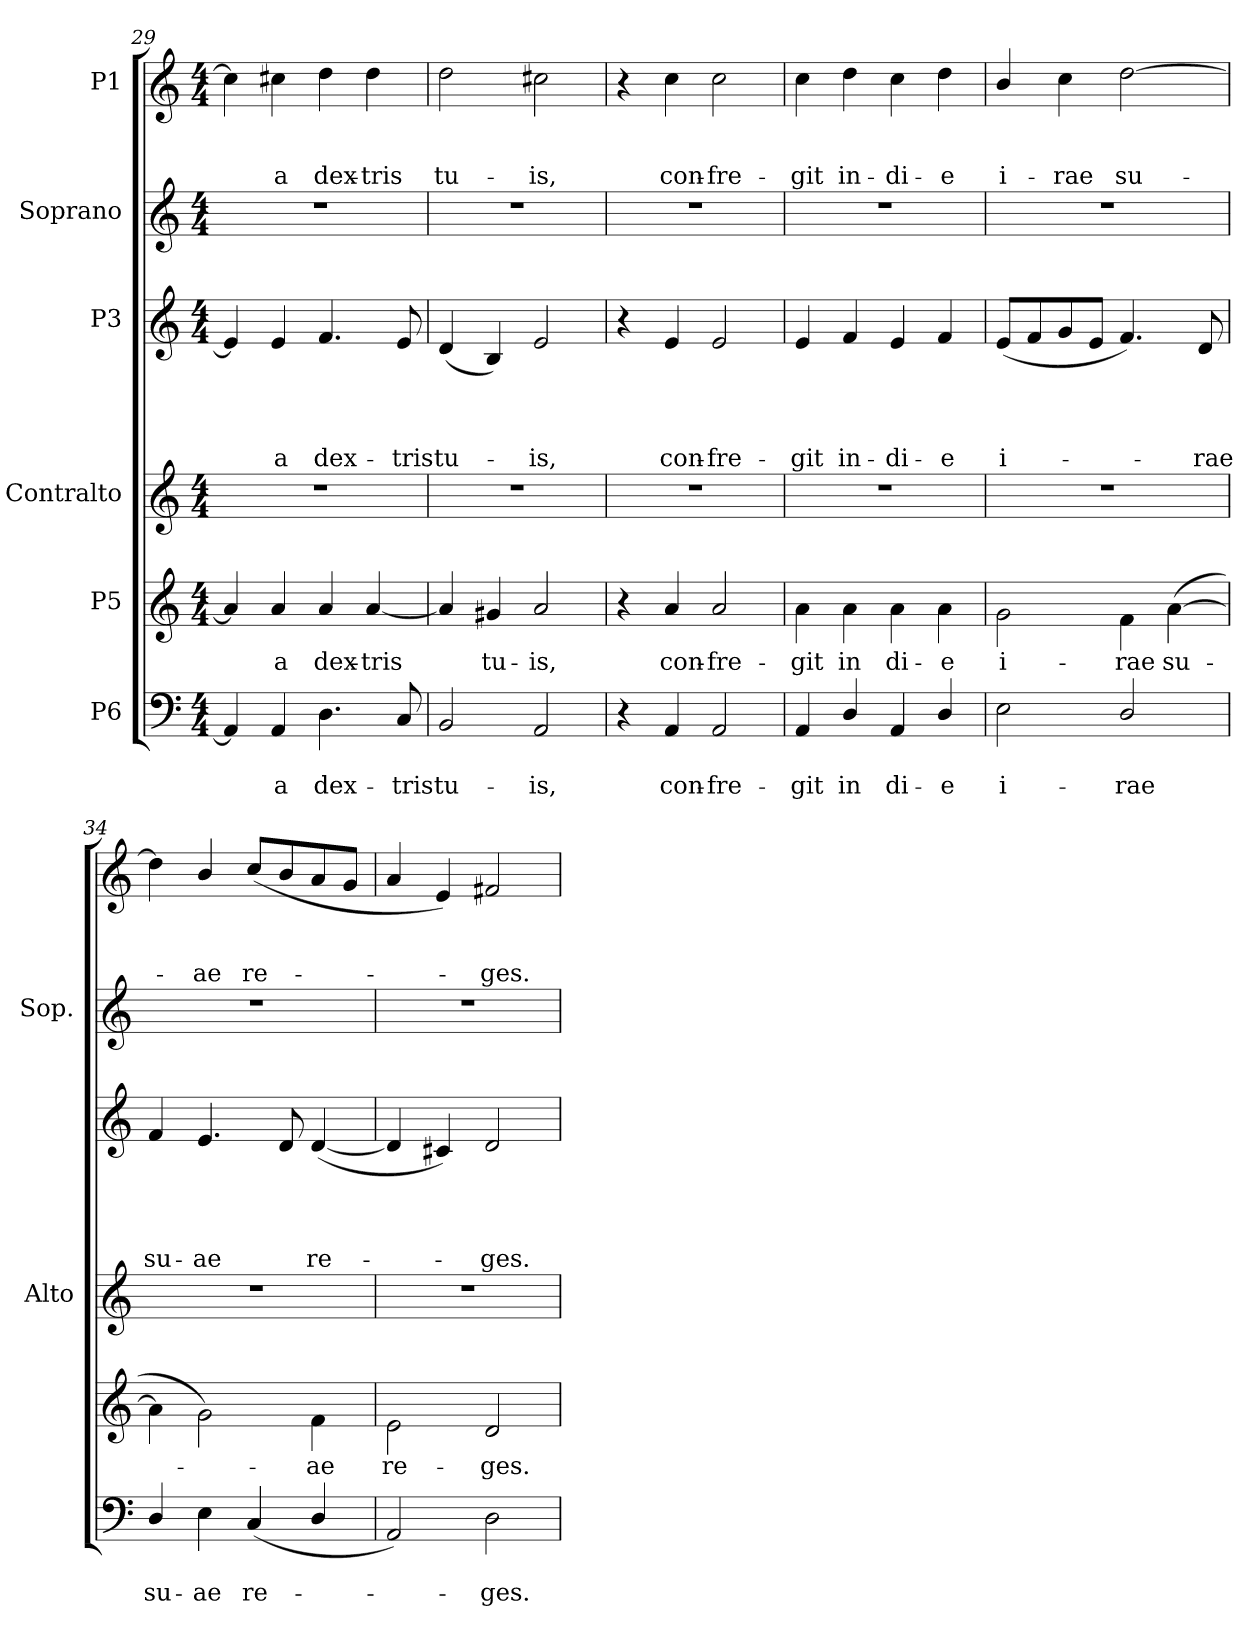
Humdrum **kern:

**kern	**text	**text	**kern	**text	**kern	**kern	**text	**text	**text	**text	**kern	**kern	**text	**text	**text
*part6	*part6	*part6	*part5	*part5	*part4	*part3	*part3	*part3	*part3	*part3	*part2	*part1	*part1	*part1	*part1
*staff6	*staff6	*staff6	*staff5	*staff5	*staff4	*staff3	*staff3	*staff3	*staff3	*staff3	*staff2	*staff1	*staff1	*staff1	*staff1
*I"P6	*	*	*I"P5	*	*I"Contralto	*I"P3	*	*	*	*	*I"Soprano	*I"P1	*	*	*
*	*	*	*	*	*I'Alto	*	*	*	*	*	*I'Sop.	*	*	*	*
*clefF4	*	*	*clefG2	*	*clefG2	*clefG2	*	*	*	*	*clefG2	*clefG2	*	*	*
*	*	*	*ITrd7c12	*	*	*	*	*	*	*	*	*	*	*	*
*k[]	*	*	*k[]	*	*k[]	*k[]	*	*	*	*	*k[]	*k[]	*	*	*
*C:	*	*	*C:	*	*C:	*C:	*	*	*	*	*C:	*C:	*	*	*
*M4/4	*	*	*M4/4	*	*M4/4	*M4/4	*	*	*	*	*M4/4	*M4/4	*	*	*
=29	=29	=29	=29	=29	=29	=29	=29	=29	=29	=29	=29	=29	=29	=29	=29
4AA/]	.	.	4A/]	.	1r	4e/]	.	.	.	.	1r	4cc#\]	.	.	.
!	!	!LO:LY:b	!	!LO:LY:b	!	!	!	!	!	!LO:LY:b	!	!	!	!	!LO:LY:b
4AA/	.	a	4A/	a	.	4e/	.	.	.	a	.	4cc#X\	.	.	a
!	!	!LO:LY:b	!	!LO:LY:b	!	!	!	!	!	!LO:LY:b	!	!	!	!	!LO:LY:b
4.D\	.	dex-	4A/	dex-	.	4.f/	.	.	.	dex-	.	4dd\	.	.	dex-
!	!	!	!	!LO:LY:b	!	!	!	!	!	!	!	!	!	!	!LO:LY:b
.	.	.	[<4A/	-tris	.	.	.	.	.	.	.	4dd\	.	.	-tris
!	!	!LO:LY:b	!	!	!	!	!	!	!	!LO:LY:b	!	!	!	!	!
8C/	.	-tris	.	.	.	8e/	.	.	.	-tris	.	.	.	.	.
=30	=30	=30	=30	=30	=30	=30	=30	=30	=30	=30	=30	=30	=30	=30	=30
!	!	!LO:LY:b	!	!	!	!	!	!	!	!LO:LY:b	!	!	!	!	!LO:LY:b
2BB/	.	tu-	4A/]	.	1r	(<4d/	.	.	.	tu-	1r	2dd\	.	.	tu-
!	!	!	!	!LO:LY:b	!	!	!	!	!	!	!	!	!	!	!
.	.	.	4G#X/	tu-	.	4B/)	.	.	.	.	.	.	.	.	.
!	!	!LO:LY:b	!	!LO:LY:b	!	!	!	!	!	!LO:LY:b	!	!	!	!	!LO:LY:b
2AA/	.	-is,	2A/	-is,	.	2e/	.	.	.	-is,	.	2cc#X\	.	.	-is,
!!LO:LB:g=z
=31	=31	=31	=31	=31	=31	=31	=31	=31	=31	=31	=31	=31	=31	=31	=31
4r	.	.	4r	.	1r	4r	.	.	.	.	1r	4r	.	.	.
!	!	!LO:LY:b	!	!LO:LY:b	!	!	!	!	!	!LO:LY:b	!	!	!	!	!LO:LY:b
4AA/	.	con-	4A/	con-	.	4e/	.	.	.	con-	.	4cc\	.	.	con-
!	!	!LO:LY:b	!	!LO:LY:b	!	!	!	!	!	!LO:LY:b	!	!	!	!	!LO:LY:b
2AA/	.	-fre-	2A/	-fre-	.	2e/	.	.	.	-fre-	.	2cc\	.	.	-fre-
=32	=32	=32	=32	=32	=32	=32	=32	=32	=32	=32	=32	=32	=32	=32	=32
!	!	!LO:LY:b	!	!LO:LY:b	!	!	!	!	!	!LO:LY:b	!	!	!	!	!LO:LY:b
4AA/	.	-git	4A\	-git	1r	4e/	.	.	.	-git	1r	4cc\	.	.	-git
!	!	!LO:LY:b	!	!LO:LY:b	!	!	!	!	!	!LO:LY:b	!	!	!	!	!LO:LY:b
4D/	.	in	4A\	in	.	4f/	.	.	.	in-	.	4dd\	.	.	in-
!	!	!LO:LY:b	!	!LO:LY:b	!	!	!	!	!	!LO:LY:b	!	!	!	!	!LO:LY:b
4AA/	.	di-	4A\	di-	.	4e/	.	.	.	-di-	.	4cc\	.	.	-di-
!	!	!LO:LY:b	!	!LO:LY:b	!	!	!	!	!	!LO:LY:b	!	!	!	!	!LO:LY:b
4D/	.	-e	4A\	-e	.	4f/	.	.	.	-e	.	4dd\	.	.	-e
=33	=33	=33	=33	=33	=33	=33	=33	=33	=33	=33	=33	=33	=33	=33	=33
!	!	!LO:LY:b	!	!LO:LY:b	!	!	!	!	!	!LO:LY:b	!	!	!	!	!LO:LY:b
2E\	.	i-	2G\	i-	1r	(<8e/L	.	.	.	i-	1r	4b/	.	.	i-
.	.	.	.	.	.	8f/	.	.	.	.	.	.	.	.	.
!	!	!	!	!	!	!	!	!	!	!	!	!	!	!	!LO:LY:b
.	.	.	.	.	.	8g/	.	.	.	.	.	4cc\	.	.	-rae
.	.	.	.	.	.	8e/J	.	.	.	.	.	.	.	.	.
!	!	!LO:LY:b	!	!LO:LY:b	!	!	!	!	!	!	!	!	!	!	!LO:LY:b
2D/	.	-rae	4F\	-rae	.	4.f/)	.	.	.	.	.	[>2dd\	.	.	su-
!	!	!	!	!LO:LY:b	!	!	!	!	!	!	!	!	!	!	!
.	.	.	(>[>4A\	su-	.	.	.	.	.	.	.	.	.	.	.
!	!	!	!	!	!	!	!	!	!	!LO:LY:b	!	!	!	!	!
.	.	.	.	.	.	8d/	.	.	.	-rae	.	.	.	.	.
=34	=34	=34	=34	=34	=34	=34	=34	=34	=34	=34	=34	=34	=34	=34	=34
!	!	!LO:LY:b	!	!	!	!	!	!	!	!LO:LY:b	!	!	!	!	!
4D/	.	su-	4A\]	.	1r	4f/	.	.	.	su-	1r	4dd\]	.	.	.
!	!	!LO:LY:b	!	!	!	!	!	!	!	!LO:LY:b	!	!	!	!	!LO:LY:b
4E\	.	-ae	2G\)	.	.	4.e/	.	.	.	-ae	.	4b/	.	.	-ae
!	!	!LO:LY:b	!	!	!	!	!	!	!	!	!	!	!	!	!LO:LY:b
(<4C/	.	re-	.	.	.	.	.	.	.	.	.	(<8cc/L	.	.	re-
.	.	.	.	.	.	8d/	.	.	.	.	.	8b/	.	.	.
!	!	!	!	!LO:LY:b	!	!	!	!	!	!LO:LY:b	!	!	!	!	!
4D/	.	.	4F\	-ae	.	(<[<4d/	.	.	.	re-	.	8a/	.	.	.
.	.	.	.	.	.	.	.	.	.	.	.	8g/J	.	.	.
=35	=35	=35	=35	=35	=35	=35	=35	=35	=35	=35	=35	=35	=35	=35	=35
!	!	!	!	!LO:LY:b	!	!	!	!	!	!	!	!	!	!	!
2AA/)	.	.	2E\	re-	1r	4d/]	.	.	.	.	1r	4a/	.	.	.
.	.	.	.	.	.	4c#X/)	.	.	.	.	.	4e/)	.	.	.
!	!	!LO:LY:b	!	!LO:LY:b	!	!	!	!	!	!LO:LY:b	!	!	!	!	!LO:LY:b
2D\	.	-ges.	2D/	-ges.	.	2d/	.	.	.	-ges.	.	2f#X/	.	.	-ges.
=	=	=	=	=	=	=	=	=	=	=	=	=	=	=	=
*-	*-	*-	*-	*-	*-	*-	*-	*-	*-	*-	*-	*-	*-	*-	*-
